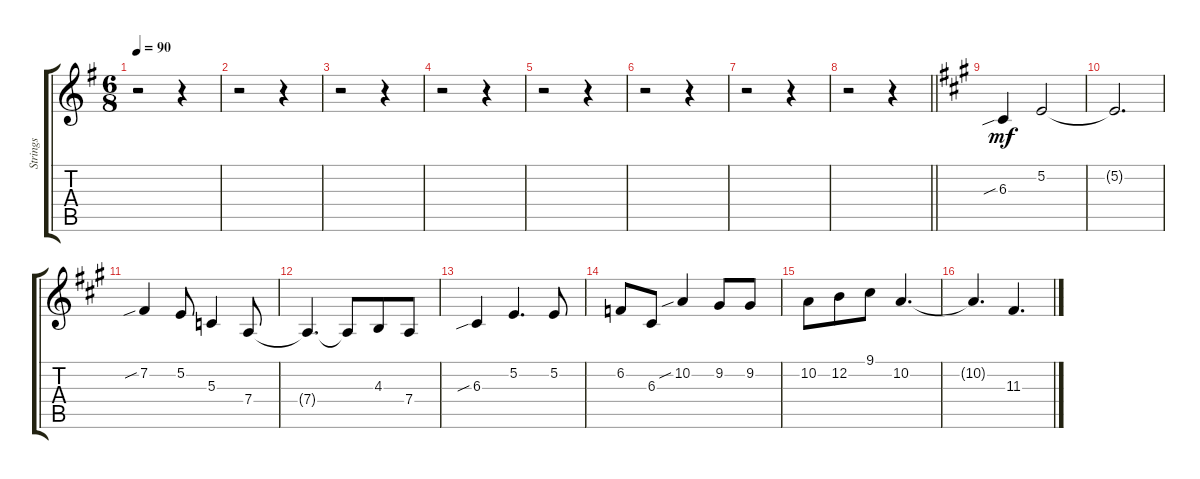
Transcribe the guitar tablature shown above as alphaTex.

\track ("Strings" "Strings") {instrument stringensemble1}
\staff {score tabs}
\tuning (E4 B3 G3 D3 A2 E2) {hide}
\ts (6 8)
\tempo 90
\clef g2
\ks g
r.2{dy mf} r.4 |
r.2 r.4 |
r.2 r.4 |
r.2 r.4 |
r.2 r.4 |
r.2 r.4 |
r.2 r.4 |
\barLineRight lightlight
r.2 r.4 |
\ks a
6.3{sib}.4 5.2.2 |
5.2{t}.2{d} |
7.2{sib}.4 5.2.8 5.3.4 7.4.8 |
7.4{t}.4{d} 7.4{t}.8 4.3.8 7.4.8 |
6.3{sib}.4 5.2.4{d} 5.2.8 |
6.2.8 6.3.8 10.2{sib}.4 9.2.8 9.2.8 |
10.2.8 12.2.8 9.1.8 10.2.4{d} |
10.2{t}.4{d} 11.3.4{d}
